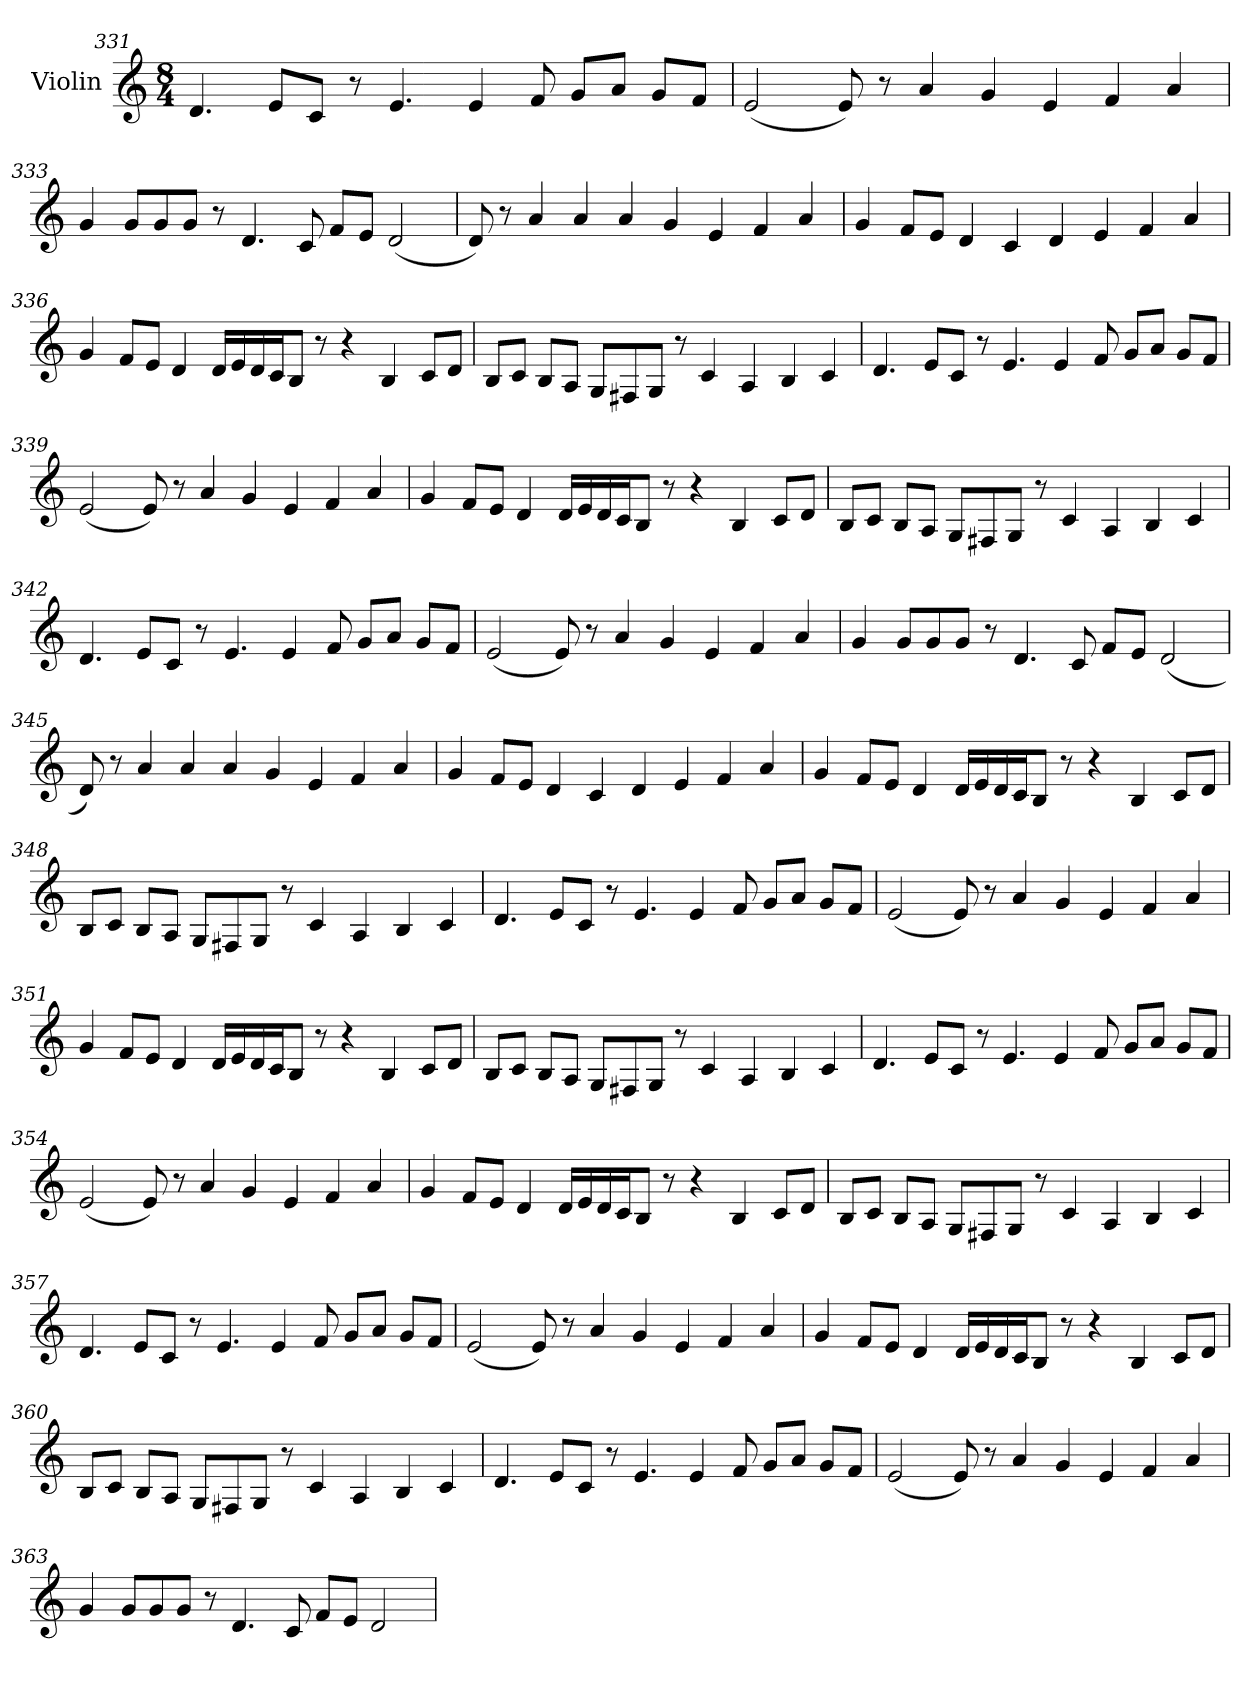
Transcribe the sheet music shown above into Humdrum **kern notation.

**kern
*part1
*staff1
*I"Violin
!!LO:LB:g=z
*clefG2
*k[]
*M8/4
=331
4.d/
8e/L
8c/J
8r
4.e/
4e/
8f/
8g/L
8a/J
8g/L
8f/J
=332
(<2e/
8e/)
8r
4a/
4g/
4e/
4f/
4a/
=333
4g/
8g/L
8g/
8g/J
8r
4.d/
8c/
8f/L
8e/J
(<2d/
!!LO:LB:g=z
=334
8d/)
8r
4a/
4a/
4a/
4g/
4e/
4f/
4a/
=335
4g/
8f/L
8e/J
4d/
4c/
4d/
4e/
4f/
4a/
!!LO:LB:g=z
=336
4g/
8f/L
8e/J
4d/
16d/LL
16e/
16d/
16c/J
8B/J
8r
4r
4B/
8c/L
8d/J
=337
8B/L
8c/J
8B/L
8A/J
8G/L
8F#X/
8G/J
8r
4c/
4A/
4B/
4c/
!!LO:LB:g=z
=338
4.d/
8e/L
8c/J
8r
4.e/
4e/
8f/
8g/L
8a/J
8g/L
8f/J
=339
(<2e/
8e/)
8r
4a/
4g/
4e/
4f/
4a/
!!LO:LB:g=z
=340
4g/
8f/L
8e/J
4d/
16d/LL
16e/
16d/
16c/J
8B/J
8r
4r
4B/
8c/L
8d/J
=341
8B/L
8c/J
8B/L
8A/J
8G/L
8F#X/
8G/J
8r
4c/
4A/
4B/
4c/
!!LO:LB:g=z
=342
4.d/
8e/L
8c/J
8r
4.e/
4e/
8f/
8g/L
8a/J
8g/L
8f/J
=343
(<2e/
8e/)
8r
4a/
4g/
4e/
4f/
4a/
=344
4g/
8g/L
8g/
8g/J
8r
4.d/
8c/
8f/L
8e/J
(<2d/
!!LO:PB:g=z
=345
8d/)
8r
4a/
4a/
4a/
4g/
4e/
4f/
4a/
=346
4g/
8f/L
8e/J
4d/
4c/
4d/
4e/
4f/
4a/
!!LO:LB:g=z
=347
4g/
8f/L
8e/J
4d/
16d/LL
16e/
16d/
16c/J
8B/J
8r
4r
4B/
8c/L
8d/J
=348
8B/L
8c/J
8B/L
8A/J
8G/L
8F#X/
8G/J
8r
4c/
4A/
4B/
4c/
!!LO:LB:g=z
=349
4.d/
8e/L
8c/J
8r
4.e/
4e/
8f/
8g/L
8a/J
8g/L
8f/J
=350
(<2e/
8e/)
8r
4a/
4g/
4e/
4f/
4a/
!!LO:LB:g=z
=351
4g/
8f/L
8e/J
4d/
16d/LL
16e/
16d/
16c/J
8B/J
8r
4r
4B/
8c/L
8d/J
=352
8B/L
8c/J
8B/L
8A/J
8G/L
8F#X/
8G/J
8r
4c/
4A/
4B/
4c/
!!LO:LB:g=z
=353
4.d/
8e/L
8c/J
8r
4.e/
4e/
8f/
8g/L
8a/J
8g/L
8f/J
=354
(<2e/
8e/)
8r
4a/
4g/
4e/
4f/
4a/
!!LO:LB:g=z
=355
4g/
8f/L
8e/J
4d/
16d/LL
16e/
16d/
16c/J
8B/J
8r
4r
4B/
8c/L
8d/J
=356
8B/L
8c/J
8B/L
8A/J
8G/L
8F#X/
8G/J
8r
4c/
4A/
4B/
4c/
!!LO:LB:g=z
=357
4.d/
8e/L
8c/J
8r
4.e/
4e/
8f/
8g/L
8a/J
8g/L
8f/J
=358
(<2e/
8e/)
8r
4a/
4g/
4e/
4f/
4a/
!!LO:LB:g=z
=359
4g/
8f/L
8e/J
4d/
16d/LL
16e/
16d/
16c/J
8B/J
8r
4r
4B/
8c/L
8d/J
=360
8B/L
8c/J
8B/L
8A/J
8G/L
8F#X/
8G/J
8r
4c/
4A/
4B/
4c/
!!LO:PB:g=z
=361
4.d/
8e/L
8c/J
8r
4.e/
4e/
8f/
8g/L
8a/J
8g/L
8f/J
=362
(<2e/
8e/)
8r
4a/
4g/
4e/
4f/
4a/
=363
4g/
8g/L
8g/
8g/J
8r
4.d/
8c/
8f/L
8e/J
2d/
=
*-
